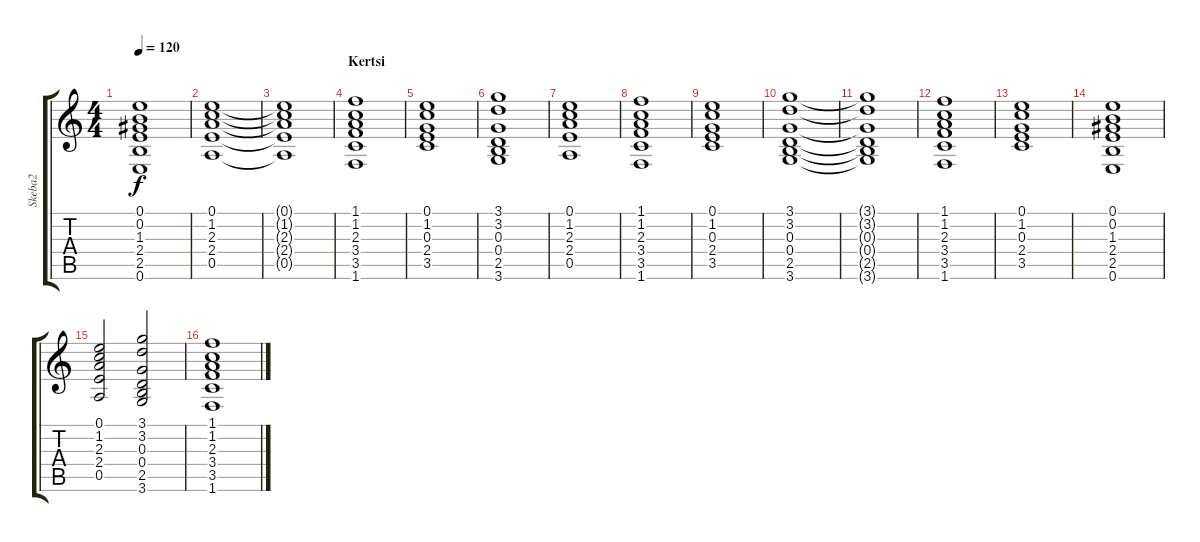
\track ("Skeba2" "Skeba2") {instrument overdrivenguitar}
\staff {score tabs}
\tuning (E4 B3 G3 D3 A2 E2) {hide}
\ts (4 4)
\tempo 120
\clef g2
\ks c
(0.1{t} 0.2{t} 1.3{t} 2.4{t} 2.5{t} 0.6{t}).1{dy f} |
(0.1 1.2 2.3 2.4 0.5).1 |
(0.1{t} 1.2{t} 2.3{t} 2.4{t} 0.5{t}).1 |
\section ("" "Kertsi")
(1.1 1.2 2.3 3.4 3.5 1.6).1 |
(0.1 1.2 0.3 2.4 3.5).1 |
(3.1 3.2 0.3 0.4 2.5 3.6).1 |
(0.1 1.2 2.3 2.4 0.5).1 |
(1.1 1.2 2.3 3.4 3.5 1.6).1 |
(0.1 1.2 0.3 2.4 3.5).1 |
(3.1 3.2 0.3 0.4 2.5 3.6).1 |
(3.1{t} 3.2{t} 0.3{t} 0.4{t} 2.5{t} 3.6{t}).1 |
(1.1 1.2 2.3 3.4 3.5 1.6).1 |
(0.1 1.2 0.3 2.4 3.5).1 |
(0.1 0.2 1.3 2.4 2.5 0.6).1 |
(0.1 1.2 2.3 2.4 0.5).2 (3.1 3.2 0.3 0.4 2.5 3.6).2 |
(1.1 1.2 2.3 3.4 3.5 1.6).1
